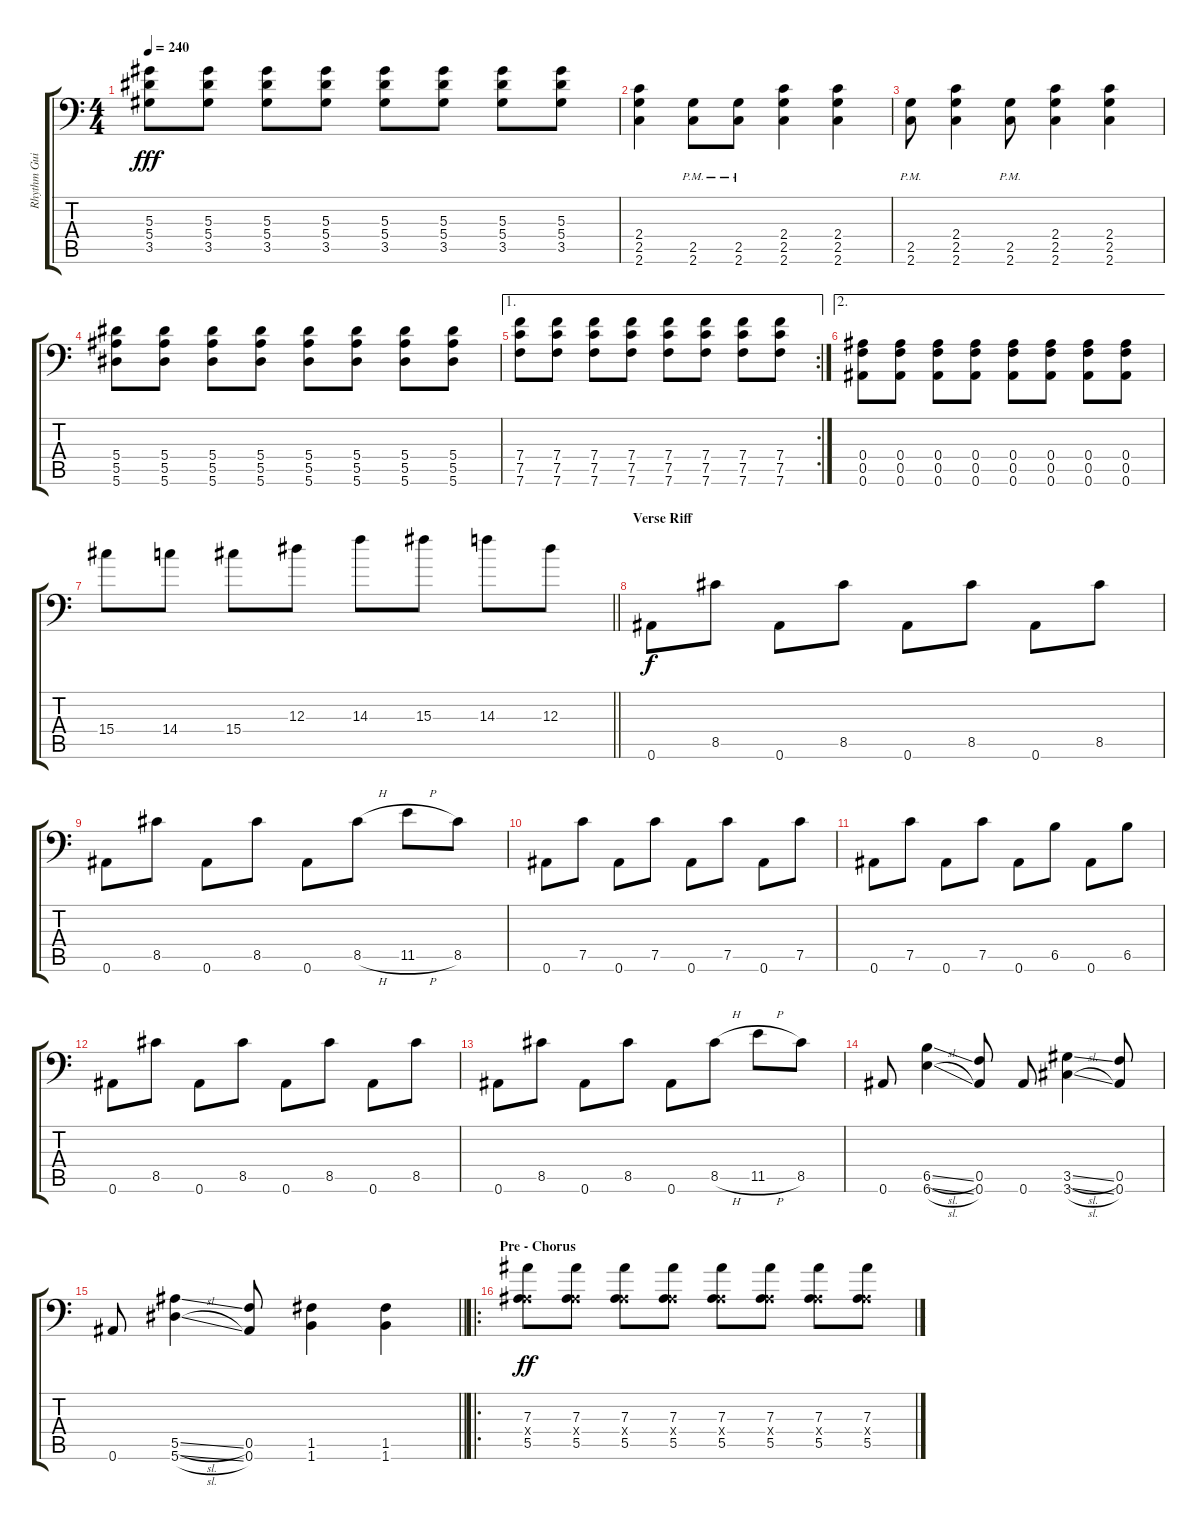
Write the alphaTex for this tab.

\track ("Rhythm Guitar" "Rhythm Gui") {instrument distortionguitar}
\staff {score tabs}
\tuning (C4 G3 Eb3 Bb2 F2 Bb1) {hide}
\ts (4 4)
\tempo 240
\clef f4
\ks c
(5.3 5.4 3.5).8{dy fff} (5.3 5.4 3.5).8 (5.3 5.4 3.5).8 (5.3 5.4 3.5).8 (5.3 5.4 3.5).8 (5.3 5.4 3.5).8 (5.3 5.4 3.5).8 (5.3 5.4 3.5).8 |
(2.4 2.5 2.6).4 (2.5{pm} 2.6{pm}).8 (2.5{pm} 2.6{pm}).8 (2.4 2.5 2.6).4 (2.4 2.5 2.6).4 |
(2.5{pm} 2.6{pm}).8 (2.4 2.5 2.6).4 (2.5{pm} 2.6{pm}).8 (2.4 2.5 2.6).4 (2.4 2.5 2.6).4 |
(5.4 5.5 5.6).8 (5.4 5.5 5.6).8 (5.4 5.5 5.6).8 (5.4 5.5 5.6).8 (5.4 5.5 5.6).8 (5.4 5.5 5.6).8 (5.4 5.5 5.6).8 (5.4 5.5 5.6).8 |
\ae 1
\rc 2
(7.4 7.5 7.6).8 (7.4 7.5 7.6).8 (7.4 7.5 7.6).8 (7.4 7.5 7.6).8 (7.4 7.5 7.6).8 (7.4 7.5 7.6).8 (7.4 7.5 7.6).8 (7.4 7.5 7.6).8 |
\ae 2
(0.4 0.5 0.6).8 (0.4 0.5 0.6).8 (0.4 0.5 0.6).8 (0.4 0.5 0.6).8 (0.4 0.5 0.6).8 (0.4 0.5 0.6).8 (0.4 0.5 0.6).8 (0.4 0.5 0.6).8 |
\barLineRight lightlight
15.4.8 14.4.8 15.4.8 12.3.8 14.3.8 15.3.8 14.3.8 12.3.8 |
\section ("" "Verse Riff")
0.6.8{dy f} 8.5.8 0.6.8 8.5.8 0.6.8 8.5.8 0.6.8 8.5.8 |
0.6.8 8.5.8 0.6.8 8.5.8 0.6.8 8.5{h}.8 11.5{h}.8 8.5.8 |
0.6.8 7.5.8 0.6.8 7.5.8 0.6.8 7.5.8 0.6.8 7.5.8 |
0.6.8 7.5.8 0.6.8 7.5.8 0.6.8 6.5.8 0.6.8 6.5.8 |
0.6.8 8.5.8 0.6.8 8.5.8 0.6.8 8.5.8 0.6.8 8.5.8 |
0.6.8 8.5.8 0.6.8 8.5.8 0.6.8 8.5{h}.8 11.5{h}.8 8.5.8 |
0.6.8 (6.5{sl} 6.6{sl}).4 (0.5 0.6).8 0.6.8 (3.5{sl} 3.6{sl}).4 (0.5 0.6).8 |
\barLineRight lightlight
0.6.8 (5.5{sl} 5.6{sl}).4 (0.5 0.6).8 (1.5 1.6).4 (1.5 1.6).4 |
\ro
\section ("" "Pre - Chorus")
(7.3 0.4{x} 5.5).8{dy ff} (7.3 0.4{x} 5.5).8 (7.3 0.4{x} 5.5).8 (7.3 0.4{x} 5.5).8 (7.3 0.4{x} 5.5).8 (7.3 0.4{x} 5.5).8 (7.3 0.4{x} 5.5).8 (7.3 0.4{x} 5.5).8
